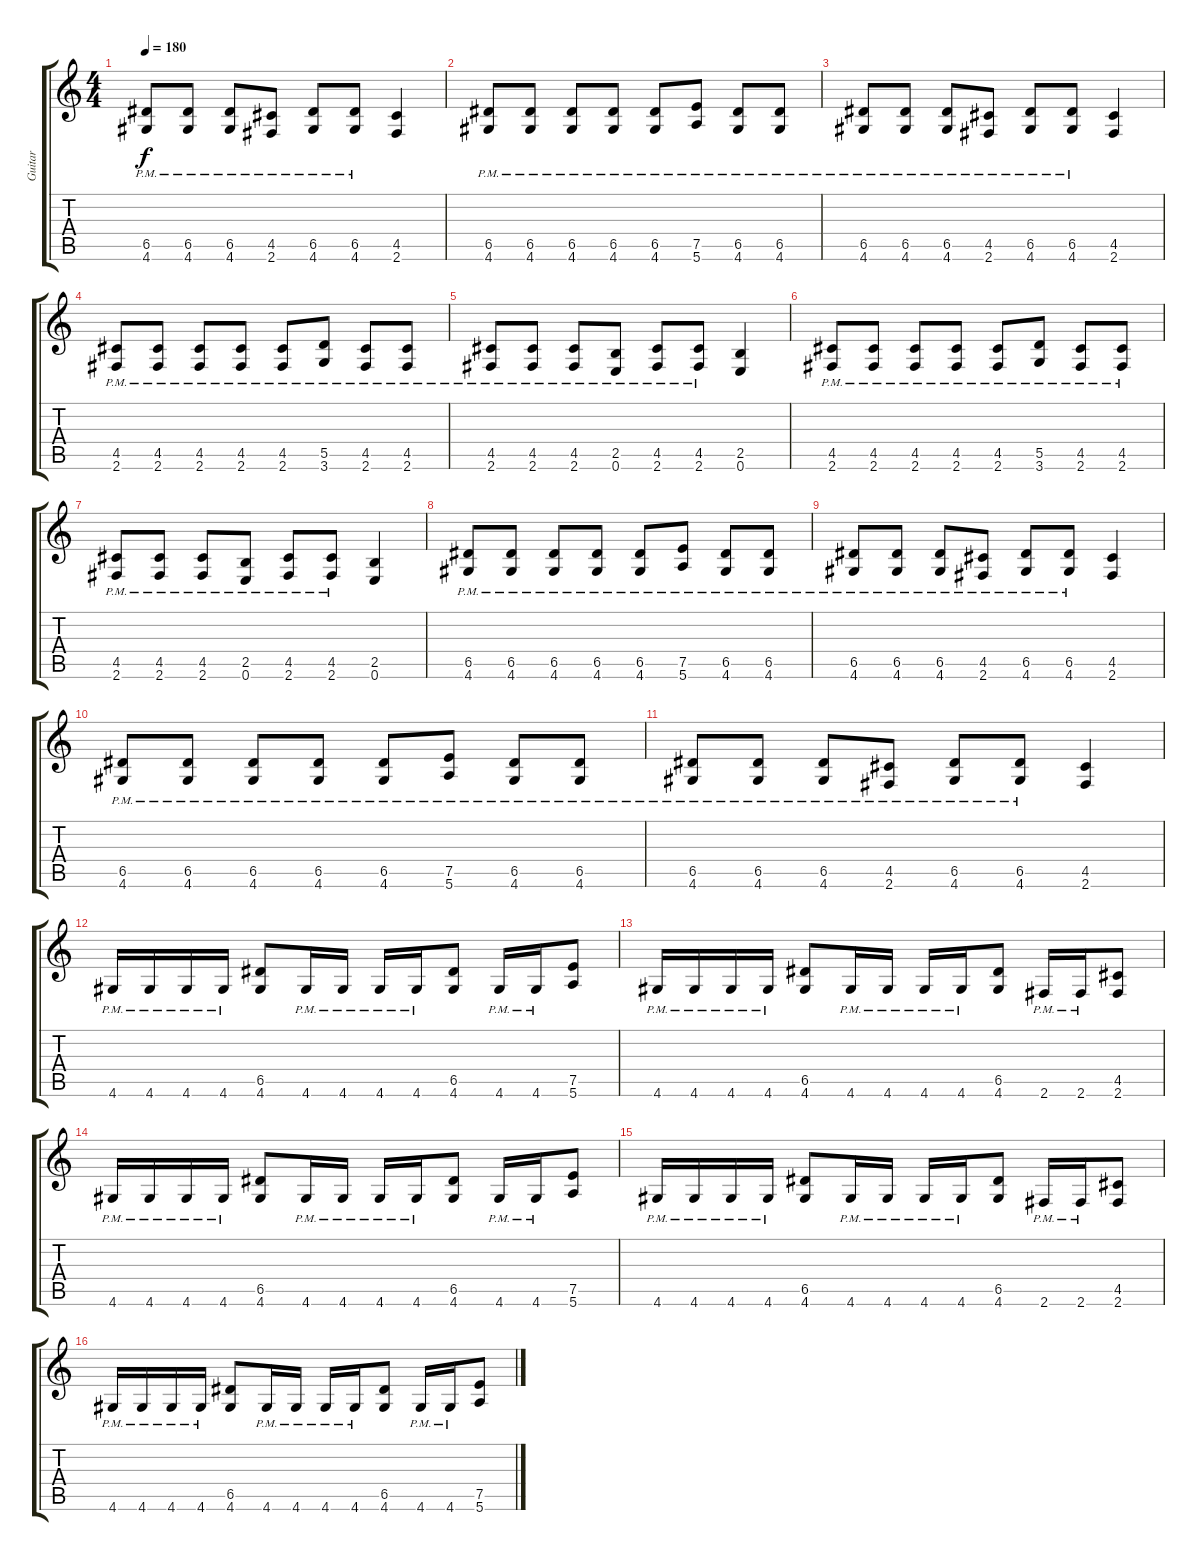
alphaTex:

\track ("Guitar" "Guitar") {instrument distortionguitar}
\staff {score tabs}
\tuning (E4 B3 G3 D3 A2 E2) {hide}
\ts (4 4)
\tempo 180
\clef g2
\ks c
(6.5{pm} 4.6{pm}).8{dy f} (6.5{pm} 4.6{pm}).8 (6.5{pm} 4.6{pm}).8 (4.5{pm} 2.6{pm}).8 (6.5{pm} 4.6{pm}).8 (6.5{pm} 4.6{pm}).8 (4.5 2.6).4 |
(6.5{pm} 4.6{pm}).8 (6.5{pm} 4.6{pm}).8 (6.5{pm} 4.6{pm}).8 (6.5{pm} 4.6{pm}).8 (6.5{pm} 4.6{pm}).8 (7.5{pm} 5.6{pm}).8 (6.5{pm} 4.6{pm}).8 (6.5{pm} 4.6{pm}).8 |
(6.5{pm} 4.6{pm}).8 (6.5{pm} 4.6{pm}).8 (6.5{pm} 4.6{pm}).8 (4.5{pm} 2.6{pm}).8 (6.5{pm} 4.6{pm}).8 (6.5{pm} 4.6{pm}).8 (4.5 2.6).4 |
(4.5{pm} 2.6{pm}).8 (4.5{pm} 2.6{pm}).8 (4.5{pm} 2.6{pm}).8 (4.5{pm} 2.6{pm}).8 (4.5{pm} 2.6{pm}).8 (5.5{pm} 3.6{pm}).8 (4.5{pm} 2.6{pm}).8 (4.5{pm} 2.6{pm}).8 |
(4.5{pm} 2.6{pm}).8 (4.5{pm} 2.6{pm}).8 (4.5{pm} 2.6{pm}).8 (2.5{pm} 0.6{pm}).8 (4.5{pm} 2.6{pm}).8 (4.5{pm} 2.6{pm}).8 (2.5 0.6).4 |
(4.5{pm} 2.6{pm}).8 (4.5{pm} 2.6{pm}).8 (4.5{pm} 2.6{pm}).8 (4.5{pm} 2.6{pm}).8 (4.5{pm} 2.6{pm}).8 (5.5{pm} 3.6{pm}).8 (4.5{pm} 2.6{pm}).8 (4.5{pm} 2.6{pm}).8 |
(4.5{pm} 2.6{pm}).8 (4.5{pm} 2.6{pm}).8 (4.5{pm} 2.6{pm}).8 (2.5{pm} 0.6{pm}).8 (4.5{pm} 2.6{pm}).8 (4.5{pm} 2.6{pm}).8 (2.5 0.6).4 |
(6.5{pm} 4.6{pm}).8 (6.5{pm} 4.6{pm}).8 (6.5{pm} 4.6{pm}).8 (6.5{pm} 4.6{pm}).8 (6.5{pm} 4.6{pm}).8 (7.5{pm} 5.6{pm}).8 (6.5{pm} 4.6{pm}).8 (6.5{pm} 4.6{pm}).8 |
(6.5{pm} 4.6{pm}).8 (6.5{pm} 4.6{pm}).8 (6.5{pm} 4.6{pm}).8 (4.5{pm} 2.6{pm}).8 (6.5{pm} 4.6{pm}).8 (6.5{pm} 4.6{pm}).8 (4.5 2.6).4 |
(6.5{pm} 4.6{pm}).8 (6.5{pm} 4.6{pm}).8 (6.5{pm} 4.6{pm}).8 (6.5{pm} 4.6{pm}).8 (6.5{pm} 4.6{pm}).8 (7.5{pm} 5.6{pm}).8 (6.5{pm} 4.6{pm}).8 (6.5{pm} 4.6{pm}).8 |
(6.5{pm} 4.6{pm}).8 (6.5{pm} 4.6{pm}).8 (6.5{pm} 4.6{pm}).8 (4.5{pm} 2.6{pm}).8 (6.5{pm} 4.6{pm}).8 (6.5{pm} 4.6{pm}).8 (4.5 2.6).4 |
4.6{pm}.16 4.6{pm}.16 4.6{pm}.16 4.6{pm}.16 (6.5 4.6).8 4.6{pm}.16 4.6{pm}.16 4.6{pm}.16 4.6{pm}.16 (6.5 4.6).8 4.6{pm}.16 4.6{pm}.16 (7.5 5.6).8 |
4.6{pm}.16 4.6{pm}.16 4.6{pm}.16 4.6{pm}.16 (6.5 4.6).8 4.6{pm}.16 4.6{pm}.16 4.6{pm}.16 4.6{pm}.16 (6.5 4.6).8 2.6{pm}.16 2.6{pm}.16 (4.5 2.6).8 |
4.6{pm}.16 4.6{pm}.16 4.6{pm}.16 4.6{pm}.16 (6.5 4.6).8 4.6{pm}.16 4.6{pm}.16 4.6{pm}.16 4.6{pm}.16 (6.5 4.6).8 4.6{pm}.16 4.6{pm}.16 (7.5 5.6).8 |
4.6{pm}.16 4.6{pm}.16 4.6{pm}.16 4.6{pm}.16 (6.5 4.6).8 4.6{pm}.16 4.6{pm}.16 4.6{pm}.16 4.6{pm}.16 (6.5 4.6).8 2.6{pm}.16 2.6{pm}.16 (4.5 2.6).8 |
4.6{pm}.16 4.6{pm}.16 4.6{pm}.16 4.6{pm}.16 (6.5 4.6).8 4.6{pm}.16 4.6{pm}.16 4.6{pm}.16 4.6{pm}.16 (6.5 4.6).8 4.6{pm}.16 4.6{pm}.16 (7.5 5.6).8
